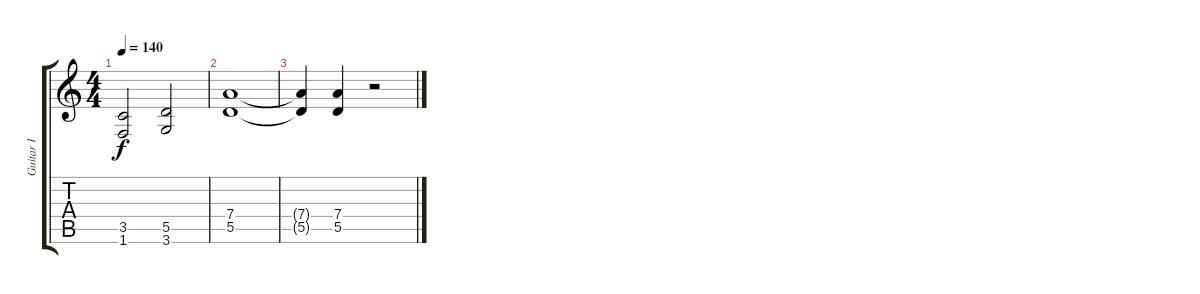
\track ("Guitar I" "Guitar I") {instrument distortionguitar}
\staff {score tabs}
\tuning (E4 B3 G3 D3 A2 E2) {hide}
\ts (4 4)
\tempo 140
\clef g2
\ks c
(3.5 1.6).2{dy f} (5.5 3.6).2 |
(7.4 5.5).1 |
(7.4{t} 5.5{t}).4 (7.4 5.5).4 r.2
